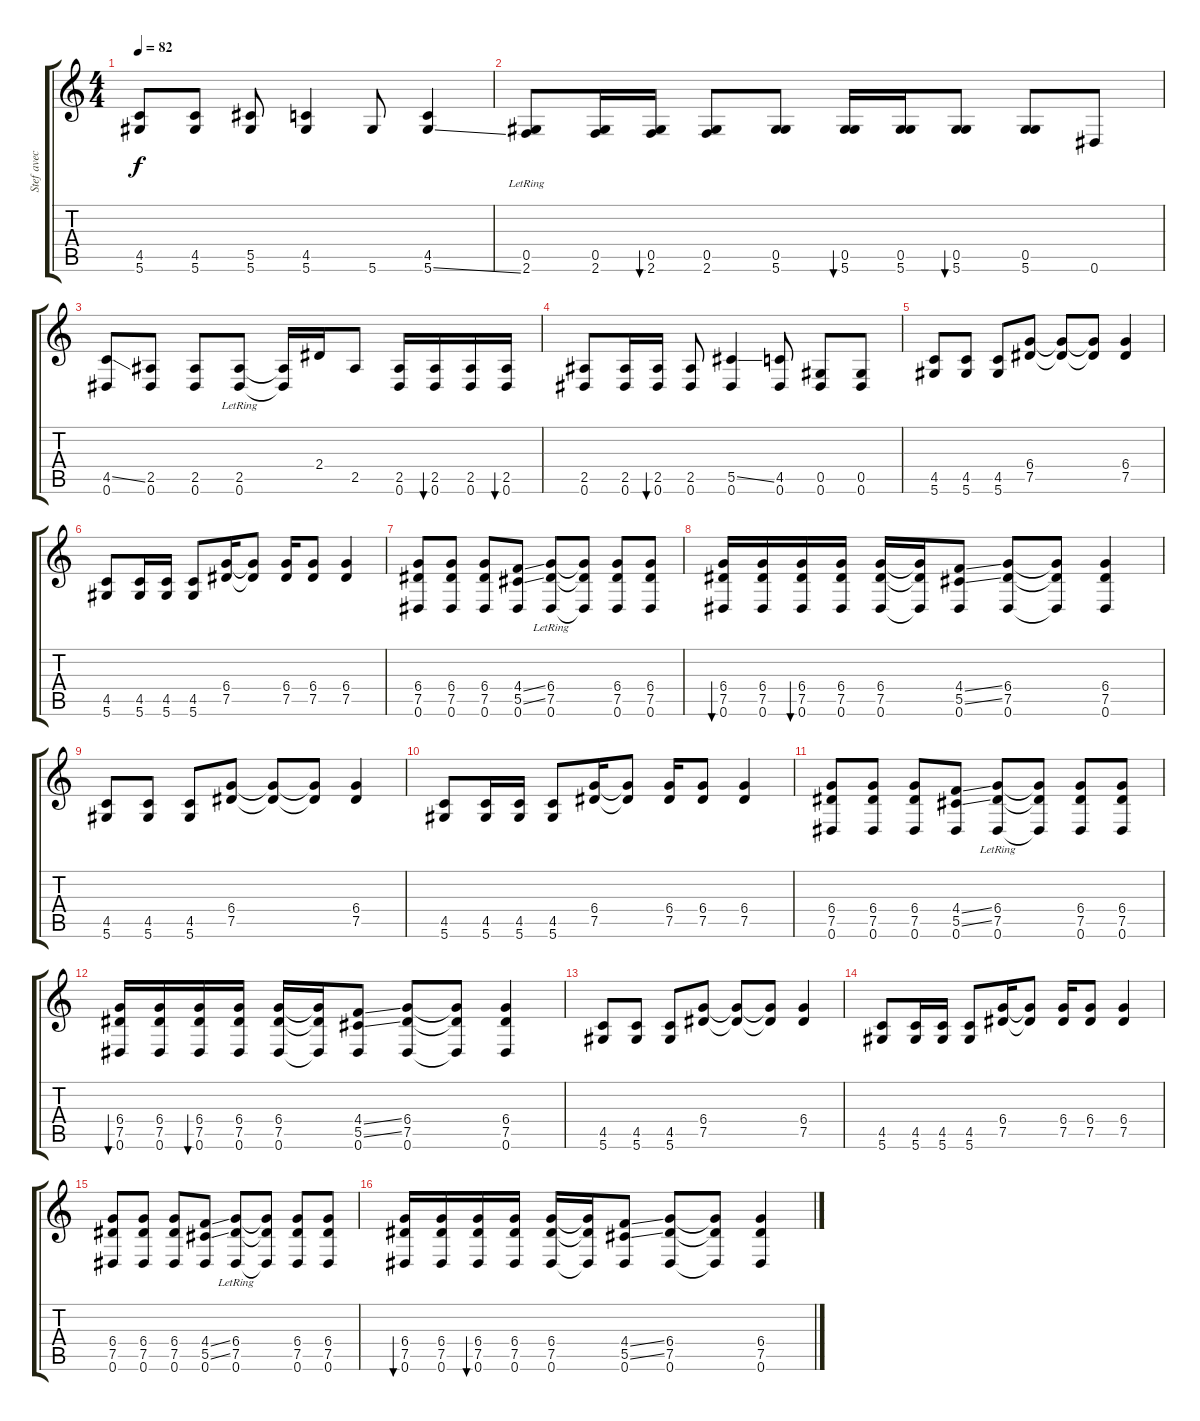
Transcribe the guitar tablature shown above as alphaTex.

\track ("Stef avec un Bariton" "Stef avec ") {instrument acousticguitarnylon}
\staff {score tabs}
\tuning (Eb4 Bb3 Gb3 Db3 Ab2 Eb2) {hide}
\ts (4 4)
\tempo 82
\clef g2
\ks c
(4.5 5.6).8{dy f} (4.5 5.6).8 (5.5 5.6).8 (4.5 5.6).4 5.6.8 (4.5 5.6{ss}).4 |
(0.5{lr} 2.6).8 (0.5 2.6).16 (0.5 2.6).16{bu 60} (0.5 2.6).8 (0.5 5.6).8 (0.5 5.6).16{bu 60} (0.5 5.6).16 (0.5 5.6).8{bu 60} (0.5 5.6).8 0.6.8 |
(4.5{ss} 0.6).8 (2.5 0.6).8 (2.5 0.6).8 (2.5{lr} 0.6).8 (2.5{t} 0.6{t}).16 2.4.16 2.5.8 (2.5 0.6).16 (2.5 0.6).16{bu 60} (2.5 0.6).16 (2.5 0.6).16{bu 60} |
(2.5 0.6).8 (2.5 0.6).16 (2.5 0.6).16{bu 60} (2.5 0.6).8 (5.5{ss} 0.6).4 (4.5 0.6).8 (0.5 0.6).8 (0.5 0.6).8 |
(4.5 5.6).8 (4.5 5.6).8 (4.5 5.6).8 (6.4 7.5).8 (6.4{t} 7.5{t}).8 (6.4{t} 7.5{t}).8 (6.4 7.5).4 |
(4.5 5.6).8 (4.5 5.6).16 (4.5 5.6).16 (4.5 5.6).8 (6.4 7.5).16 (6.4{t} 7.5{t}).8 (6.4 7.5).16 (6.4 7.5).8 (6.4 7.5).4 |
(6.4 7.5 0.6).8 (6.4 7.5 0.6).8 (6.4 7.5 0.6).8 (4.4{ss} 5.5{ss} 0.6).8 (6.4{lr} 7.5 0.6).8 (6.4{t} 7.5{t} 0.6{t}).8 (6.4 7.5 0.6).8 (6.4 7.5 0.6).8 |
(6.4 7.5 0.6).16{bu 60} (6.4 7.5 0.6).16 (6.4 7.5 0.6).16{bu 60} (6.4 7.5 0.6).16 (6.4 7.5 0.6).16 (6.4{t} 7.5{t} 0.6{t}).16 (4.4{ss} 5.5{ss} 0.6).8 (6.4 7.5 0.6).8 (6.4{t} 7.5{t} 0.6{t}).8 (6.4 7.5 0.6).4 |
(4.5 5.6).8 (4.5 5.6).8 (4.5 5.6).8 (6.4 7.5).8 (6.4{t} 7.5{t}).8 (6.4{t} 7.5{t}).8 (6.4 7.5).4 |
(4.5 5.6).8 (4.5 5.6).16 (4.5 5.6).16 (4.5 5.6).8 (6.4 7.5).16 (6.4{t} 7.5{t}).8 (6.4 7.5).16 (6.4 7.5).8 (6.4 7.5).4 |
(6.4 7.5 0.6).8 (6.4 7.5 0.6).8 (6.4 7.5 0.6).8 (4.4{ss} 5.5{ss} 0.6).8 (6.4{lr} 7.5 0.6).8 (6.4{t} 7.5{t} 0.6{t}).8 (6.4 7.5 0.6).8 (6.4 7.5 0.6).8 |
(6.4 7.5 0.6).16{bu 60} (6.4 7.5 0.6).16 (6.4 7.5 0.6).16{bu 60} (6.4 7.5 0.6).16 (6.4 7.5 0.6).16 (6.4{t} 7.5{t} 0.6{t}).16 (4.4{ss} 5.5{ss} 0.6).8 (6.4 7.5 0.6).8 (6.4{t} 7.5{t} 0.6{t}).8 (6.4 7.5 0.6).4 |
(4.5 5.6).8 (4.5 5.6).8 (4.5 5.6).8 (6.4 7.5).8 (6.4{t} 7.5{t}).8 (6.4{t} 7.5{t}).8 (6.4 7.5).4 |
(4.5 5.6).8 (4.5 5.6).16 (4.5 5.6).16 (4.5 5.6).8 (6.4 7.5).16 (6.4{t} 7.5{t}).8 (6.4 7.5).16 (6.4 7.5).8 (6.4 7.5).4 |
(6.4 7.5 0.6).8 (6.4 7.5 0.6).8 (6.4 7.5 0.6).8 (4.4{ss} 5.5{ss} 0.6).8 (6.4{lr} 7.5 0.6).8 (6.4{t} 7.5{t} 0.6{t}).8 (6.4 7.5 0.6).8 (6.4 7.5 0.6).8 |
(6.4 7.5 0.6).16{bu 60} (6.4 7.5 0.6).16 (6.4 7.5 0.6).16{bu 60} (6.4 7.5 0.6).16 (6.4 7.5 0.6).16 (6.4{t} 7.5{t} 0.6{t}).16 (4.4{ss} 5.5{ss} 0.6).8 (6.4 7.5 0.6).8 (6.4{t} 7.5{t} 0.6{t}).8 (6.4 7.5 0.6).4
